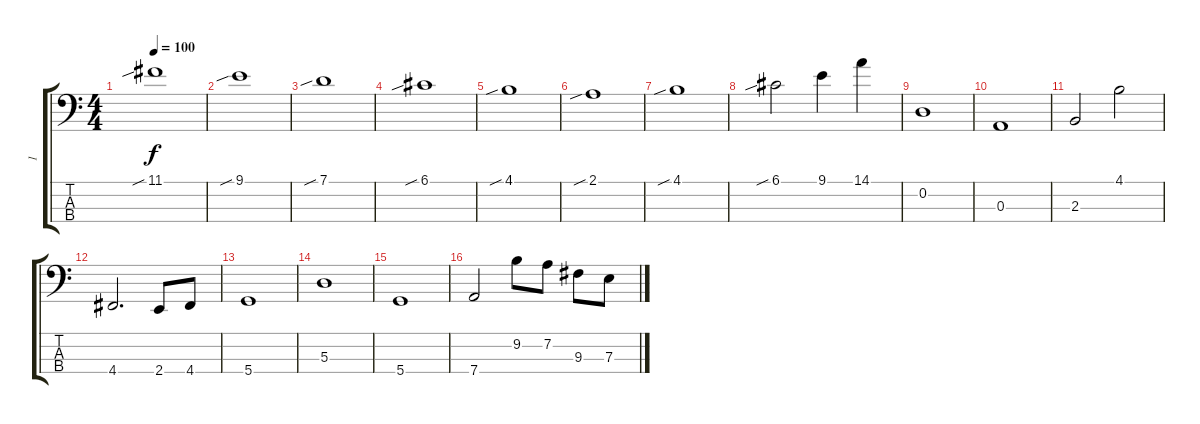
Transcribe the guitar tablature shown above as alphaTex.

\track ("1" "1") {instrument electricbassfinger}
\staff {score tabs}
\tuning (G2 D2 A1 D1) {hide}
\ts (4 4)
\tempo 100
\clef f4
\ks c
11.1{sib}.1{dy f instrument electricbassfinger} |
9.1{sib}.1 |
7.1{sib}.1 |
6.1{sib}.1 |
4.1{sib}.1 |
2.1{sib}.1 |
4.1{sib}.1 |
6.1{sib}.2 9.1.4 14.1.4 |
0.2.1 |
0.3.1 |
2.3.2 4.1.2 |
4.4.2{d} 2.4.8 4.4.8 |
5.4.1 |
5.3.1 |
5.4.1 |
7.4.2 9.2.8 7.2.8 9.3.8 7.3.8
